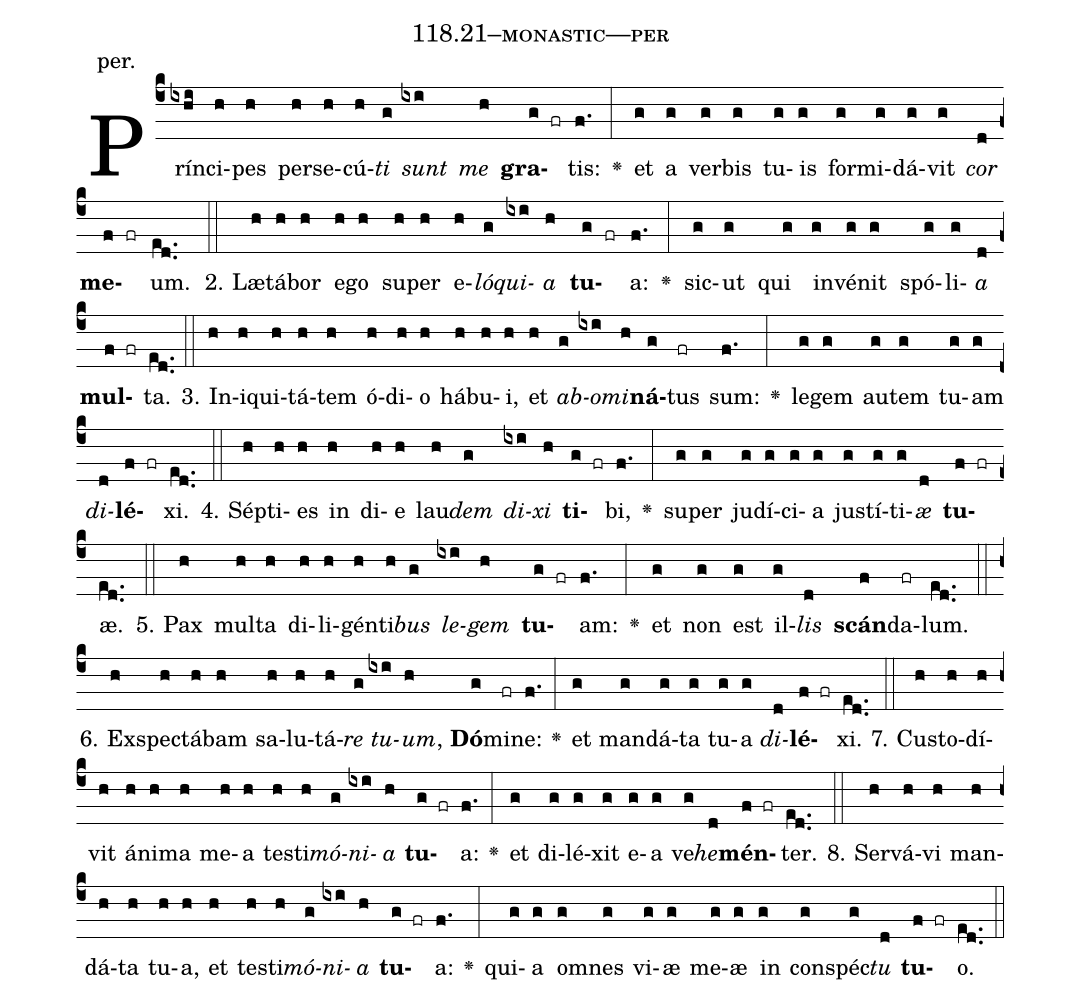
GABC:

name: 118.21--monastic---per;
annotation: per.;
%%
(c4)Prín(ixhi)ci(h)pes(h) per(h)se(h)cú(h)<i>ti</i>(g) <i>sunt</i>(ixi) <i>me</i>(h) <b>gra</b>(g fr)tis:(f.) <v>\greheightstar</v>(:) et(g) a(g) ver(g)bis(g) tu(g)is(g) for(g)mi(g)dá(g)vit(g) <i>cor</i>(d) <b>me</b>(f fr)um.(ed..) (::)
2. Læ(h)tá(h)bor(h) e(h)go(h) su(h)per(h) e(h)<i>ló</i>(g)<i>qui</i>(ixi)<i>a</i>(h) <b>tu</b>(g fr)a:(f.) <v>\greheightstar</v>(:) sic(g)ut(g) qui(g) in(g)vé(g)nit(g) spó(g)li(g)<i>a</i>(d) <b>mul</b>(f fr)ta.(ed..) (::)
3. In(h)i(h)qui(h)tá(h)tem(h) ó(h)di(h)o(h) há(h)bu(h)i,(h) et(h) <i>ab</i>(g)<i>o</i>(ixi)<i>mi</i>(h)<b>ná</b>(g)tus(fr) sum:(f.) <v>\greheightstar</v>(:) le(g)gem(g) au(g)tem(g) tu(g)am(g) <i>di</i>(d)<b>lé</b>(f fr)xi.(ed..) (::)
4. Sép(h)ti(h)es(h) in(h) di(h)e(h) lau(h)<i>dem</i>(g) <i>di</i>(ixi)<i>xi</i>(h) <b>ti</b>(g fr)bi,(f.) <v>\greheightstar</v>(:) su(g)per(g) ju(g)dí(g)ci(g)a(g) jus(g)tí(g)ti(g)<i>æ</i>(d) <b>tu</b>(f fr)æ.(ed..) (::)
5. Pax(h) mul(h)ta(h) di(h)li(h)gén(h)ti(h)<i>bus</i>(g) <i>le</i>(ixi)<i>gem</i>(h) <b>tu</b>(g fr)am:(f.) <v>\greheightstar</v>(:) et(g) non(g) est(g) il(g)<i>lis</i>(d) <b>scán</b>(f)da(fr)lum.(ed..) (::)
6. Ex(h)spec(h)tá(h)bam(h) sa(h)lu(h)tá(h)<i>re</i>(g) <i>tu</i>(ixi)<i>um</i>,(h) <b>Dó</b>(g)mi(fr)ne:(f.) <v>\greheightstar</v>(:) et(g) man(g)dá(g)ta(g) tu(g)a(g) <i>di</i>(d)<b>lé</b>(f fr)xi.(ed..) (::)
7. Cus(h)to(h)dí(h)vit(h) á(h)ni(h)ma(h) me(h)a(h) tes(h)ti(h)<i>mó</i>(g)<i>ni</i>(ixi)<i>a</i>(h) <b>tu</b>(g fr)a:(f.) <v>\greheightstar</v>(:) et(g) di(g)lé(g)xit(g) e(g)a(g) ve(g)<i>he</i>(d)<b>mén</b>(f fr)ter.(ed..) (::)
8. Ser(h)vá(h)vi(h) man(h)dá(h)ta(h) tu(h)a,(h) et(h) tes(h)ti(h)<i>mó</i>(g)<i>ni</i>(ixi)<i>a</i>(h) <b>tu</b>(g fr)a:(f.) <v>\greheightstar</v>(:) qui(g)a(g) om(g)nes(g) vi(g)æ(g) me(g)æ(g) in(g) con(g)spéc(g)<i>tu</i>(d) <b>tu</b>(f fr)o.(ed..) (::)
